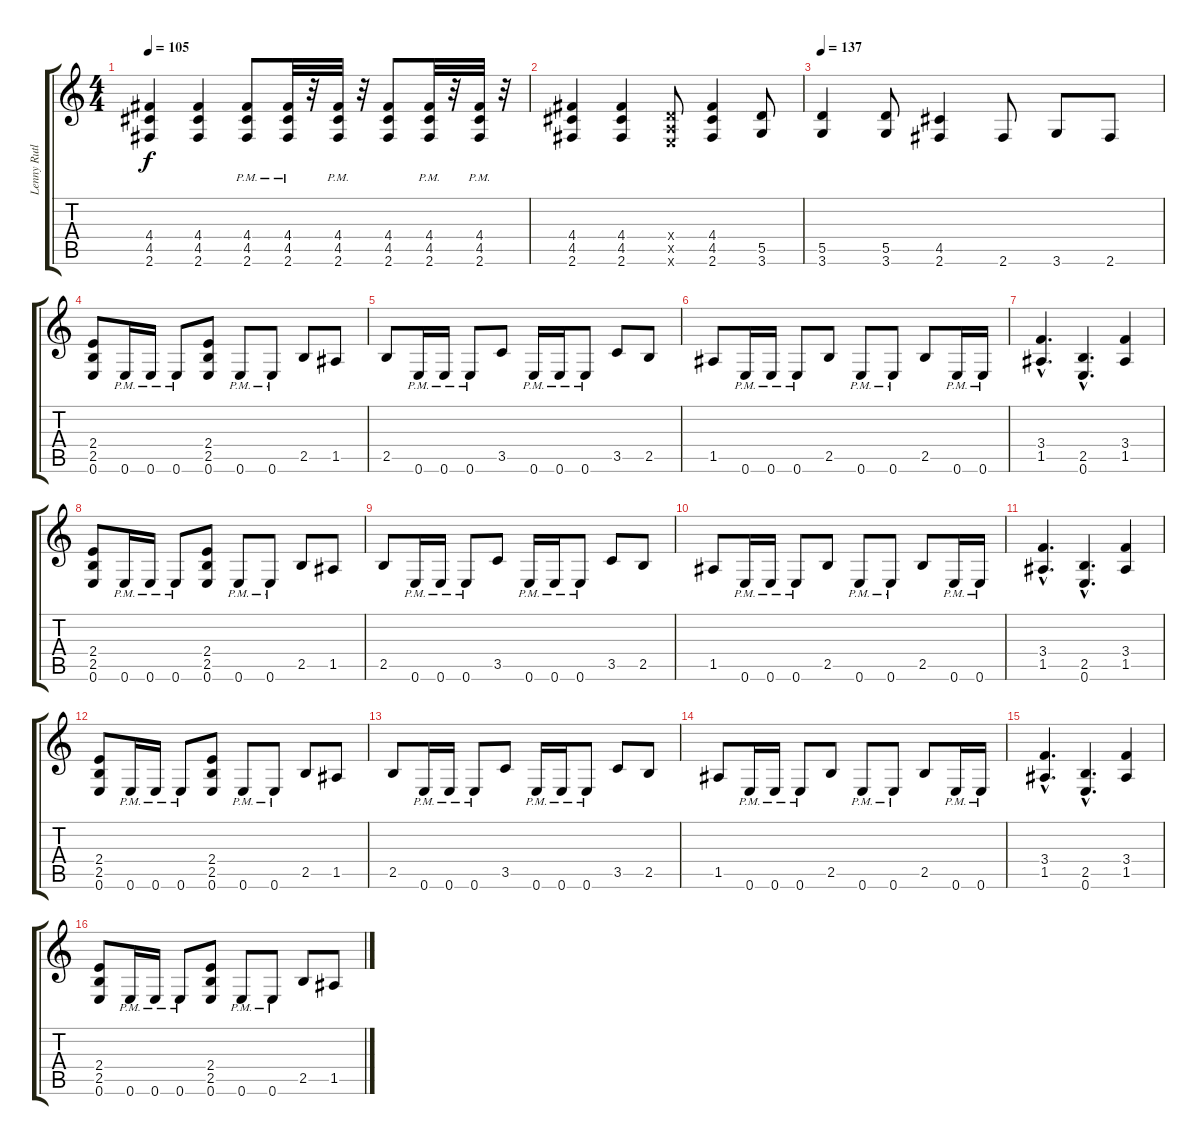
\track ("Lenny Rutledge" "Lenny Rutl") {instrument distortionguitar}
\staff {score tabs}
\tuning (E4 B3 G3 D3 A2 E2) {hide}
\ts (4 4)
\tempo 105
\clef g2
\ks c
(4.4{t} 4.5{t} 2.6{t}).4{dy f} (4.4 4.5 2.6).4 (4.4{pm} 4.5{pm} 2.6{pm}).8 (4.4{pm} 4.5{pm} 2.6{pm}).32 r.32 (4.4{pm} 4.5{pm} 2.6{pm}).32 r.32 (4.4 4.5 2.6).8 (4.4{pm} 4.5{pm} 2.6{pm}).32 r.32 (4.4{pm} 4.5{pm} 2.6{pm}).32 r.32 |
(4.4 4.5 2.6).4 (4.4 4.5 2.6).4 (0.4{x} 0.5{x} 0.6{x}).8 (4.4 4.5 2.6).4 (5.5 3.6).8 |
\tempo 137
(5.5 3.6).4 (5.5 3.6).8 (4.5 2.6).4 2.6.8 3.6.8 2.6.8 |
(2.4 2.5 0.6).8 0.6{pm}.16 0.6{pm}.16 0.6{pm}.8 (2.4 2.5 0.6).8 0.6{pm}.8 0.6{pm}.8 2.5.8 1.5.8 |
2.5.8 0.6{pm}.16 0.6{pm}.16 0.6{pm}.8 3.5.8 0.6{pm}.16 0.6{pm}.16 0.6{pm}.8 3.5.8 2.5.8 |
1.5.8 0.6{pm}.16 0.6{pm}.16 0.6{pm}.8 2.5.8 0.6{pm}.8 0.6{pm}.8 2.5.8 0.6{pm}.16 0.6{pm}.16 |
(3.4{hac} 1.5{hac}).4{d} (2.5{hac} 0.6{hac}).4{d} (3.4 1.5).4 |
(2.4 2.5 0.6).8 0.6{pm}.16 0.6{pm}.16 0.6{pm}.8 (2.4 2.5 0.6).8 0.6{pm}.8 0.6{pm}.8 2.5.8 1.5.8 |
2.5.8 0.6{pm}.16 0.6{pm}.16 0.6{pm}.8 3.5.8 0.6{pm}.16 0.6{pm}.16 0.6{pm}.8 3.5.8 2.5.8 |
1.5.8 0.6{pm}.16 0.6{pm}.16 0.6{pm}.8 2.5.8 0.6{pm}.8 0.6{pm}.8 2.5.8 0.6{pm}.16 0.6{pm}.16 |
(3.4{hac} 1.5{hac}).4{d} (2.5{hac} 0.6{hac}).4{d} (3.4 1.5).4 |
(2.4 2.5 0.6).8 0.6{pm}.16 0.6{pm}.16 0.6{pm}.8 (2.4 2.5 0.6).8 0.6{pm}.8 0.6{pm}.8 2.5.8 1.5.8 |
2.5.8 0.6{pm}.16 0.6{pm}.16 0.6{pm}.8 3.5.8 0.6{pm}.16 0.6{pm}.16 0.6{pm}.8 3.5.8 2.5.8 |
1.5.8 0.6{pm}.16 0.6{pm}.16 0.6{pm}.8 2.5.8 0.6{pm}.8 0.6{pm}.8 2.5.8 0.6{pm}.16 0.6{pm}.16 |
(3.4{hac} 1.5{hac}).4{d} (2.5{hac} 0.6{hac}).4{d} (3.4 1.5).4 |
(2.4 2.5 0.6).8 0.6{pm}.16 0.6{pm}.16 0.6{pm}.8 (2.4 2.5 0.6).8 0.6{pm}.8 0.6{pm}.8 2.5.8 1.5.8
